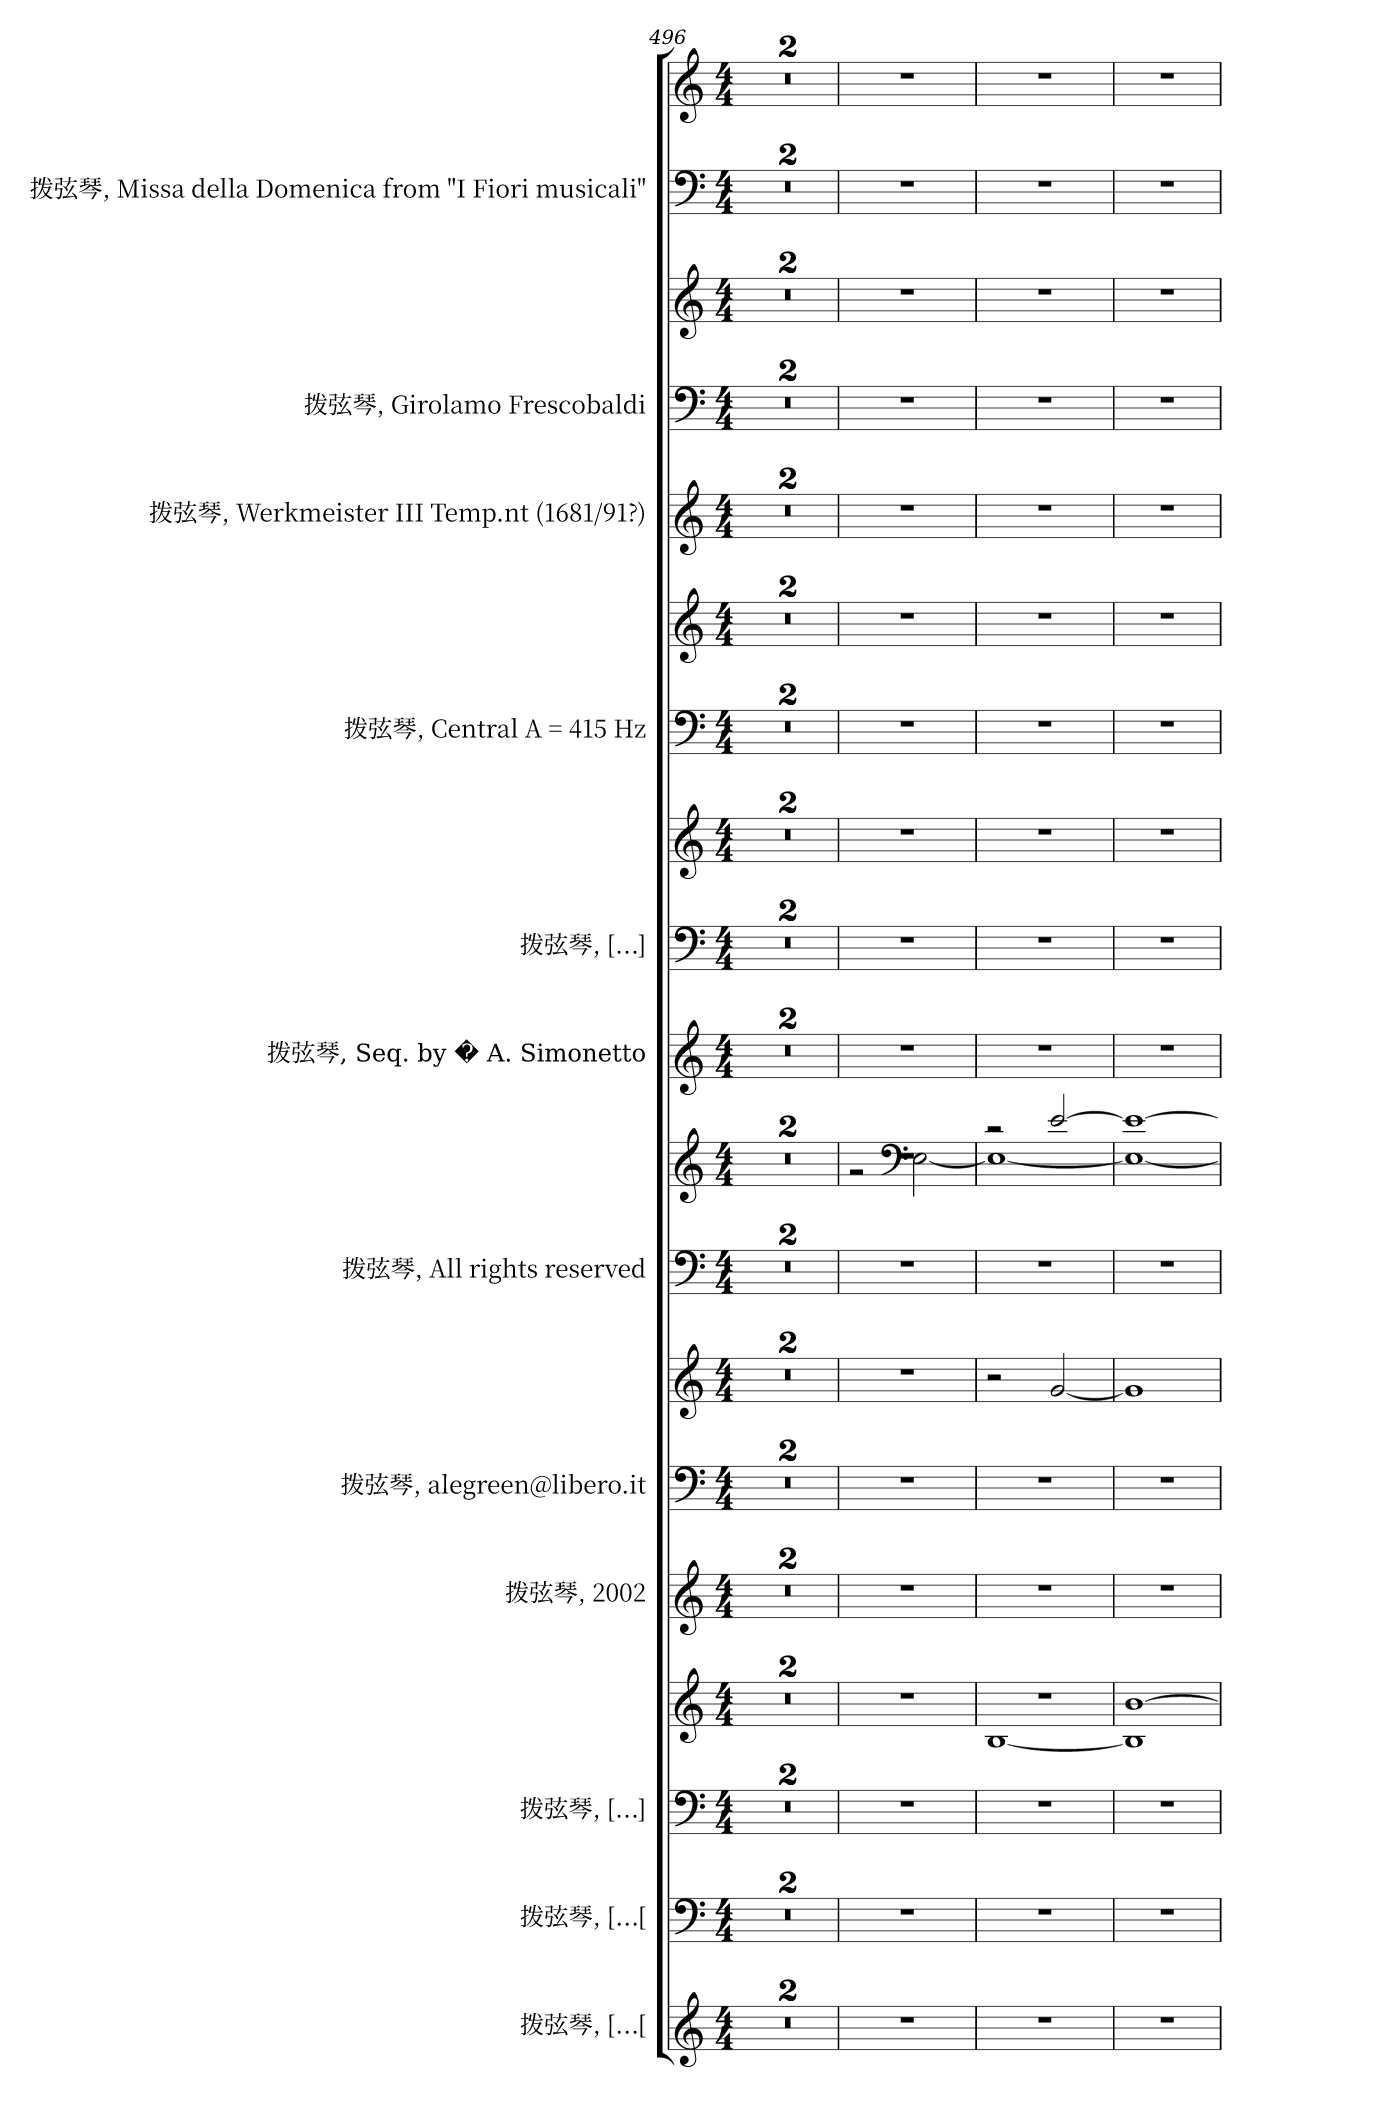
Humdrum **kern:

**kern	**kern	**kern	**kern	**kern	**kern	**kern	**kern	**kern	**kern	**kern	**kern	**kern	**kern	**kern	**kern	**kern	**kern	**kern
*part12	*part11	*part10	*part10	*part9	*part8	*part8	*part7	*part7	*part6	*part5	*part5	*part4	*part4	*part3	*part2	*part2	*part1	*part1
*staff19	*staff18	*staff17	*staff16	*staff15	*staff14	*staff13	*staff12	*staff11	*staff10	*staff9	*staff8	*staff7	*staff6	*staff5	*staff4	*staff3	*staff2	*staff1
*I"拨弦琴, [...[	*I"拨弦琴, [...[	*I"拨弦琴, [...]	*	*I"拨弦琴, 2002	*I"拨弦琴, alegreen@libero.it	*	*I"拨弦琴, All rights reserved	*	*I"拨弦琴, Seq. by � A. Simonetto	*I"拨弦琴, [...]	*	*I"拨弦琴, Central A = 415 Hz	*	*I"拨弦琴, Werkmeister III Temp.nt (1681/91?)	*I"拨弦琴, Girolamo Frescobaldi	*	*I"拨弦琴, Missa della Domenica from &quot;I Fiori musicali&quot;	*
*clefG2	*clefF4	*clefF4	*clefG2	*clefG2	*clefF4	*clefG2	*clefF4	*clefG2	*clefG2	*clefF4	*clefG2	*clefF4	*clefG2	*clefG2	*clefF4	*clefG2	*clefF4	*clefG2
*k[]	*k[]	*k[]	*k[]	*k[]	*k[]	*k[]	*k[]	*k[]	*k[]	*k[]	*k[]	*k[]	*k[]	*k[]	*k[]	*k[]	*k[]	*k[]
*M4/4	*M4/4	*M4/4	*M4/4	*M4/4	*M4/4	*M4/4	*M4/4	*M4/4	*M4/4	*M4/4	*M4/4	*M4/4	*M4/4	*M4/4	*M4/4	*M4/4	*M4/4	*M4/4
=496	=496	=496	=496	=496	=496	=496	=496	=496	=496	=496	=496	=496	=496	=496	=496	=496	=496	=496
1r	1r	1r	1r	1r	1r	1r	1r	1r	1r	1r	1r	1r	1r	1r	1r	1r	1r	1r
=497	=497	=497	=497	=497	=497	=497	=497	=497	=497	=497	=497	=497	=497	=497	=497	=497	=497	=497
1r	1r	1r	1r	1r	1r	1r	1r	1r	1r	1r	1r	1r	1r	1r	1r	1r	1r	1r
=498	=498	=498	=498	=498	=498	=498	=498	=498	=498	=498	=498	=498	=498	=498	=498	=498	=498	=498
*	*	*	*	*	*	*	*	*^	*	*	*	*	*	*	*	*	*	*
1r	1r	1r	1r	1r	1r	1r	1r	1r	2r	1r	1r	1r	1r	1r	1r	1r	1r	1r	1r
*	*	*	*	*	*	*	*	*clefF4	*	*	*	*	*	*	*	*	*	*	*
.	.	.	.	.	.	.	.	.	[2E\	.	.	.	.	.	.	.	.	.	.
=499	=499	=499	=499	=499	=499	=499	=499	=499	=499	=499	=499	=499	=499	=499	=499	=499	=499	=499	=499
*	*	*	*^	*	*	*	*	*	*	*	*	*	*	*	*	*	*	*	*
1r	1r	1r	1r	[1B	1r	1r	2r	1r	2r	1E_	1r	1r	1r	1r	1r	1r	1r	1r	1r	1r
.	.	.	.	.	.	.	[2g/	.	[2e/	.	.	.	.	.	.	.	.	.	.	.
=500	=500	=500	=500	=500	=500	=500	=500	=500	=500	=500	=500	=500	=500	=500	=500	=500	=500	=500	=500	=500
1r	1r	1r	[1b	1B]	1r	1r	1g]	1r	1e_	1E_	1r	1r	1r	1r	1r	1r	1r	1r	1r	1r
*	*	*	*v	*v	*	*	*	*	*v	*v	*	*	*	*	*	*	*	*	*	*
=	=	=	=	=	=	=	=	=	=	=	=	=	=	=	=	=	=	=
*-	*-	*-	*-	*-	*-	*-	*-	*-	*-	*-	*-	*-	*-	*-	*-	*-	*-	*-
